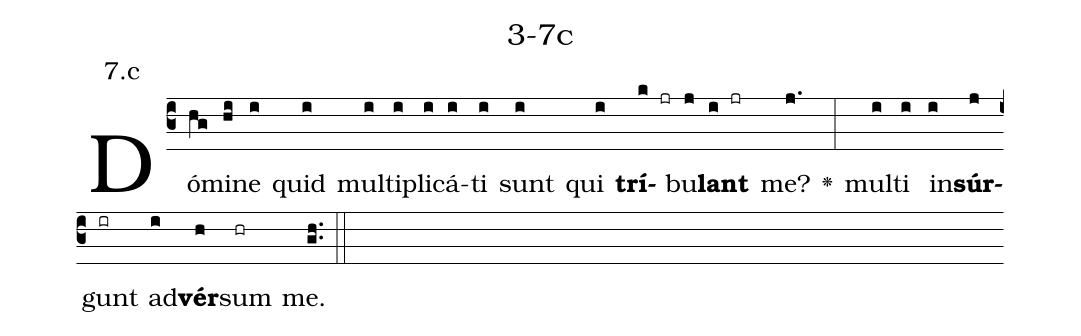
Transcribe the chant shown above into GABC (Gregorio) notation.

name: 3-7c;
annotation: 7.c;
%%
(c3)Dó(hg)mi(hi)ne(i) quid(i) mul(i)ti(i)pli(i)cá(i)ti(i) sunt(i) qui(i) <b>trí</b>(k jr)bu(j)<b>lant</b>(i jr) me?(j.) <v>\greheightstar</v>(:) mul(i)ti(i) in(i)<b>súr</b>(j)gunt(ir) ad(i)<b>vér</b>(h)sum(hr) me.(gh..) (::)


%E(i) u(i) o(j) u(i) a(h) e.(gh..) (::)
